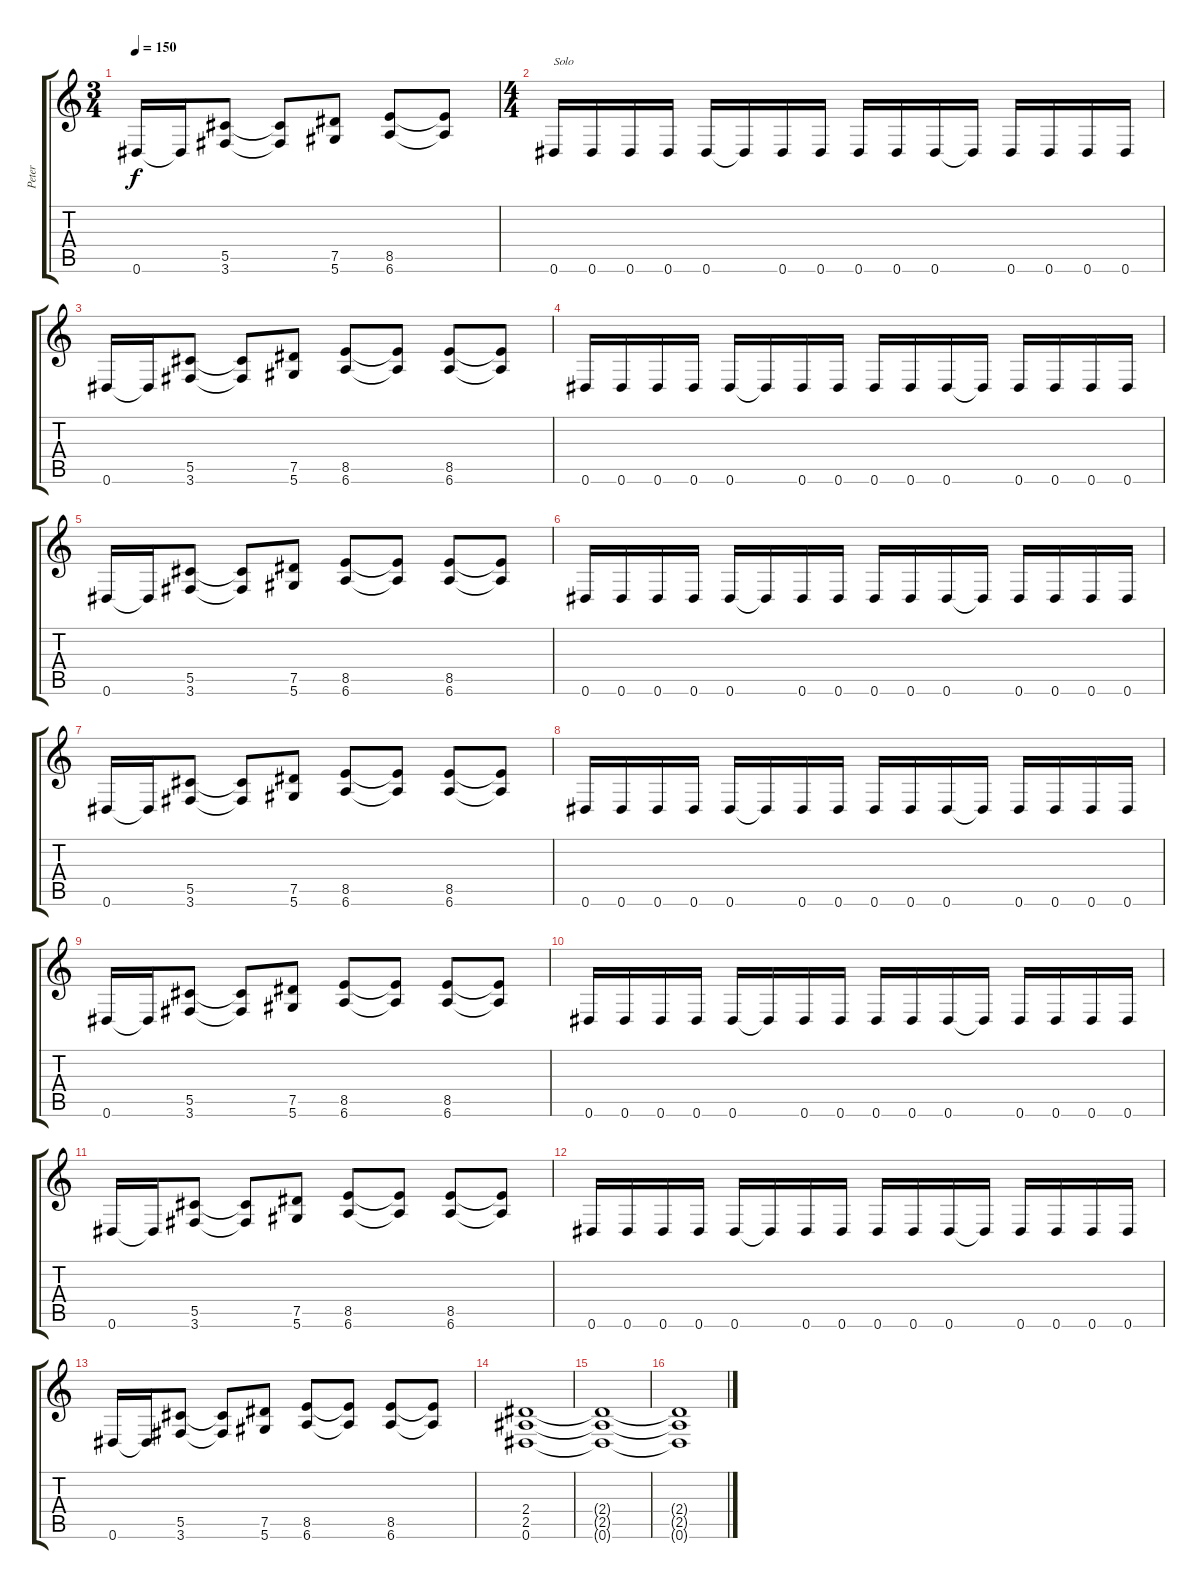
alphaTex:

\track ("Peter" "Peter") {instrument distortionguitar}
\staff {score tabs}
\tuning (Eb4 Bb3 Gb3 Db3 Ab2 Eb2) {hide}
\ts (3 4)
\tempo 150
\clef g2
\ks c
0.6.16{dy f} 0.6{t}.16 (5.5 3.6).8 (5.5{t} 3.6{t}).8 (7.5 5.6).8 (8.5 6.6).8 (8.5{t} 6.6{t}).8 |
\ts (4 4)
0.6.16{txt "Solo"} 0.6.16 0.6.16 0.6.16 0.6.16 0.6{t}.16 0.6.16 0.6.16 0.6.16 0.6.16 0.6.16 0.6{t}.16 0.6.16 0.6.16 0.6.16 0.6.16 |
0.6.16 0.6{t}.16 (5.5 3.6).8 (5.5{t} 3.6{t}).8 (7.5 5.6).8 (8.5 6.6).8 (8.5{t} 6.6{t}).8 (8.5 6.6).8 (8.5{t} 6.6{t}).8 |
0.6.16 0.6.16 0.6.16 0.6.16 0.6.16 0.6{t}.16 0.6.16 0.6.16 0.6.16 0.6.16 0.6.16 0.6{t}.16 0.6.16 0.6.16 0.6.16 0.6.16 |
0.6.16 0.6{t}.16 (5.5 3.6).8 (5.5{t} 3.6{t}).8 (7.5 5.6).8 (8.5 6.6).8 (8.5{t} 6.6{t}).8 (8.5 6.6).8 (8.5{t} 6.6{t}).8 |
0.6.16 0.6.16 0.6.16 0.6.16 0.6.16 0.6{t}.16 0.6.16 0.6.16 0.6.16 0.6.16 0.6.16 0.6{t}.16 0.6.16 0.6.16 0.6.16 0.6.16 |
0.6.16 0.6{t}.16 (5.5 3.6).8 (5.5{t} 3.6{t}).8 (7.5 5.6).8 (8.5 6.6).8 (8.5{t} 6.6{t}).8 (8.5 6.6).8 (8.5{t} 6.6{t}).8 |
0.6.16 0.6.16 0.6.16 0.6.16 0.6.16 0.6{t}.16 0.6.16 0.6.16 0.6.16 0.6.16 0.6.16 0.6{t}.16 0.6.16 0.6.16 0.6.16 0.6.16 |
0.6.16 0.6{t}.16 (5.5 3.6).8 (5.5{t} 3.6{t}).8 (7.5 5.6).8 (8.5 6.6).8 (8.5{t} 6.6{t}).8 (8.5 6.6).8 (8.5{t} 6.6{t}).8 |
0.6.16 0.6.16 0.6.16 0.6.16 0.6.16 0.6{t}.16 0.6.16 0.6.16 0.6.16 0.6.16 0.6.16 0.6{t}.16 0.6.16 0.6.16 0.6.16 0.6.16 |
0.6.16 0.6{t}.16 (5.5 3.6).8 (5.5{t} 3.6{t}).8 (7.5 5.6).8 (8.5 6.6).8 (8.5{t} 6.6{t}).8 (8.5 6.6).8 (8.5{t} 6.6{t}).8 |
0.6.16 0.6.16 0.6.16 0.6.16 0.6.16 0.6{t}.16 0.6.16 0.6.16 0.6.16 0.6.16 0.6.16 0.6{t}.16 0.6.16 0.6.16 0.6.16 0.6.16 |
0.6.16 0.6{t}.16 (5.5 3.6).8 (5.5{t} 3.6{t}).8 (7.5 5.6).8 (8.5 6.6).8 (8.5{t} 6.6{t}).8 (8.5 6.6).8 (8.5{t} 6.6{t}).8 |
(2.4 2.5 0.6).1 |
(2.4{t} 2.5{t} 0.6{t}).1 |
(2.4{t} 2.5{t} 0.6{t}).1
